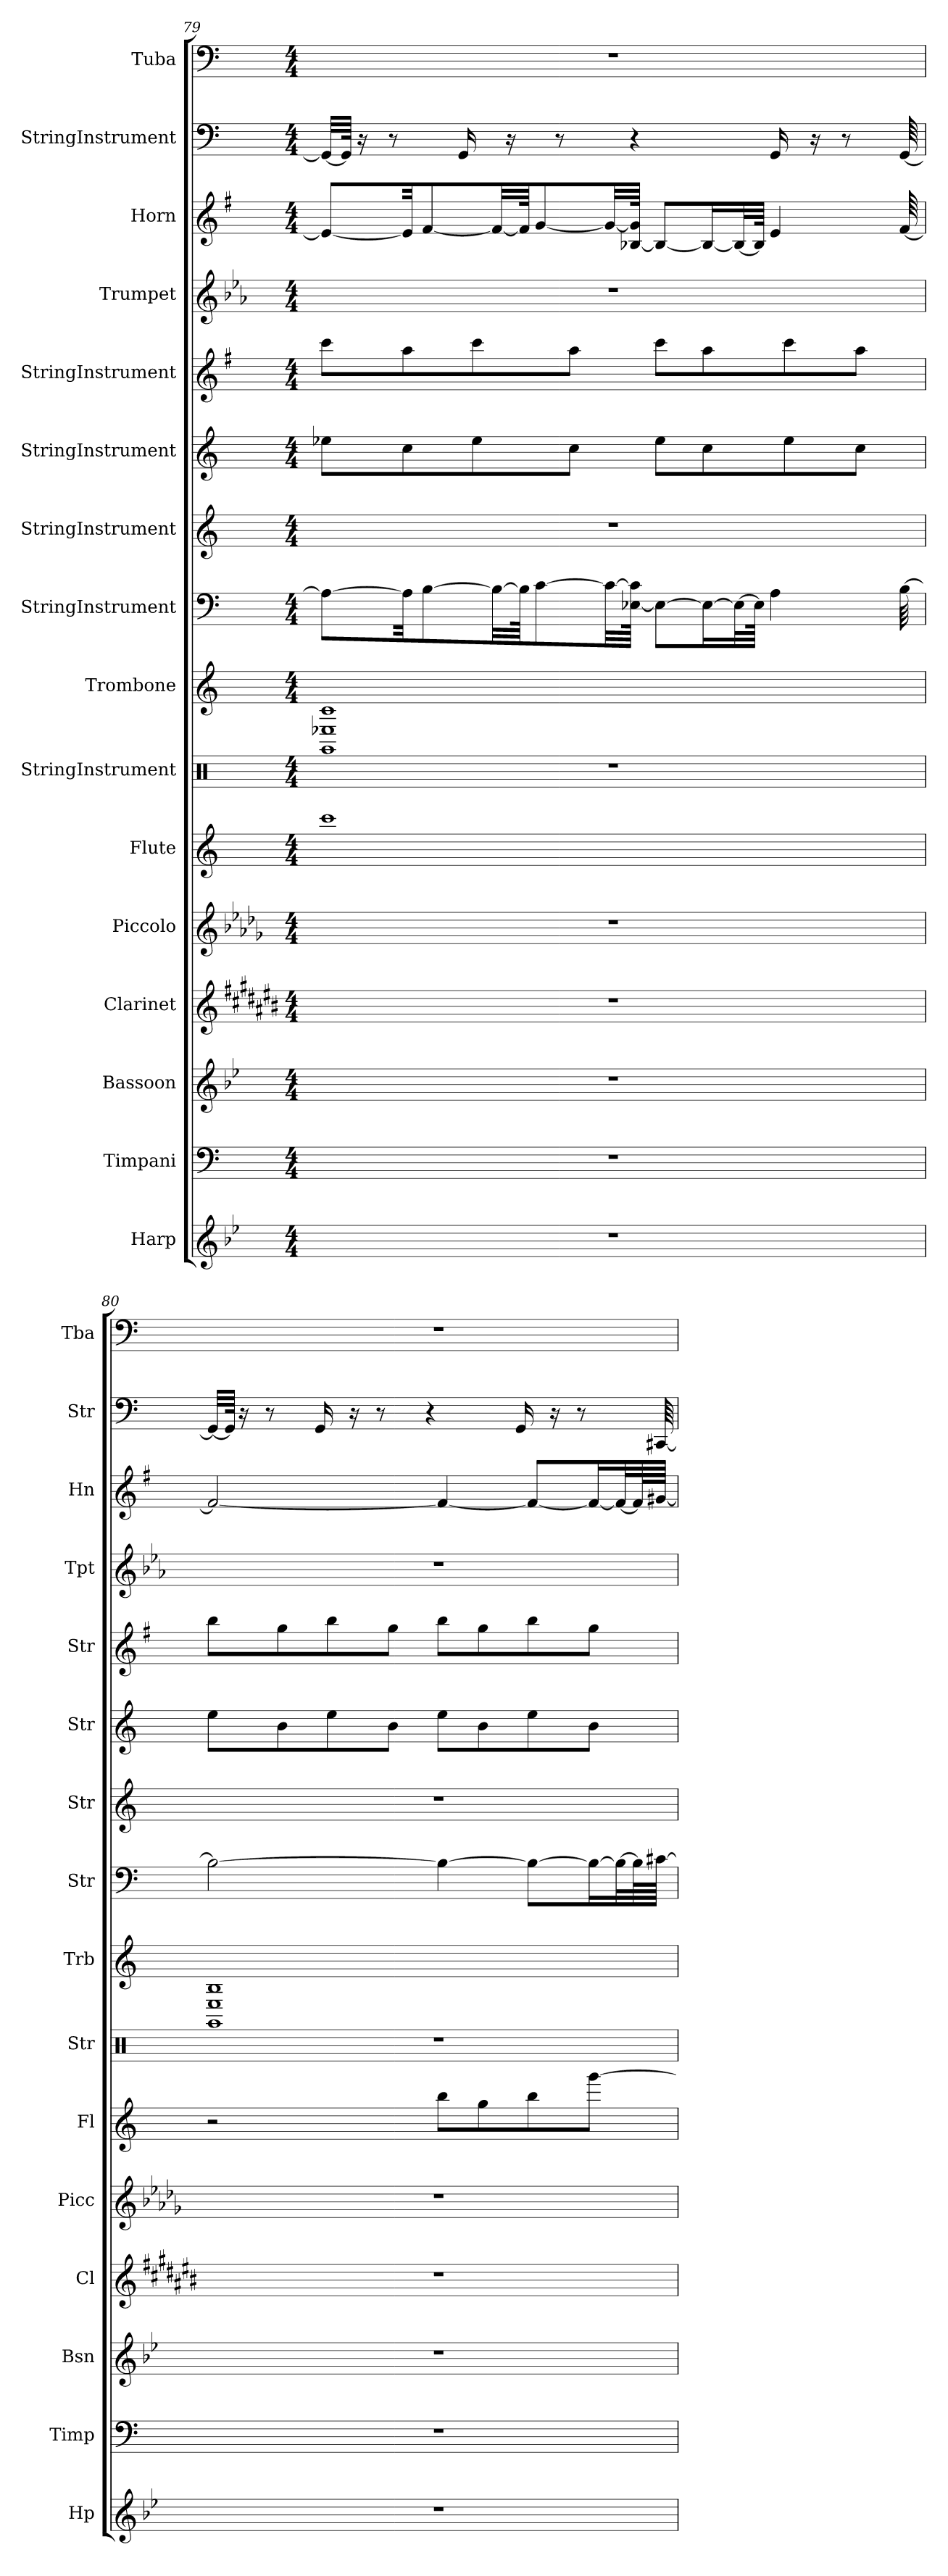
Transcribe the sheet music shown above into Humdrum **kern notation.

**kern	**kern	**kern	**kern	**kern	**kern	**kern	**kern	**kern	**kern	**kern	**kern	**kern	**kern	**kern	**kern
*part16	*part15	*part14	*part13	*part12	*part11	*part10	*part9	*part8	*part7	*part6	*part5	*part4	*part3	*part2	*part1
*staff16	*staff15	*staff14	*staff13	*staff12	*staff11	*staff10	*staff9	*staff8	*staff7	*staff6	*staff5	*staff4	*staff3	*staff2	*staff1
*I"Harp	*I"Timpani	*I"Bassoon	*I"Clarinet	*I"Piccolo	*I"Flute	*I"StringInstrument	*I"Trombone	*I"StringInstrument	*I"StringInstrument	*I"StringInstrument	*I"StringInstrument	*I"Trumpet	*I"Horn	*I"StringInstrument	*I"Tuba
*I'Hp	*I'Timp	*I'Bsn	*I'Cl	*I'Picc	*I'Fl	*I'Str	*I'Trb	*I'Str	*I'Str	*I'Str	*I'Str	*I'Tpt	*I'Hn	*I'Str	*I'Tba
!!LO:PB:g=z
*clefG2	*clefF4	*clefG2	*clefG2	*clefG2	*clefG2	*clefX	*clefG2	*clefF4	*clefG2	*clefG2	*clefG2	*clefG2	*clefG2	*clefF4	*clefF4
*	*	*	*ITrd1c2	*ITrd-7c-12	*	*	*	*	*	*	*	*ITrd1c2	*ITrd4c7	*	*
*k[b-e-]	*k[]	*k[b-e-]	*k[f#c#g#d#a#]	*k[b-e-a-d-g-]	*k[]	*k[]	*k[]	*k[]	*k[]	*k[]	*k[f#]	*k[b-e-a-d-g-]	*k[]	*k[]	*k[]
*M4/4	*M4/4	*M4/4	*M4/4	*M4/4	*M4/4	*M4/4	*M4/4	*M4/4	*M4/4	*M4/4	*M4/4	*M4/4	*M4/4	*M4/4	*M4/4
=79	=79	=79	=79	=79	=79	=79	=79	=79	=79	=79	=79	=79	=79	=79	=79
1r	1r	1r	1r	1r	1ccc	1r	1GG 1E-X 1c	8A\L_	1r	8ee-X\L	8ccc\L	1r	8A/L_	32GG/LLL_	1r
.	.	.	.	.	.	.	.	.	.	.	.	.	.	64GG/JJJk]	.
.	.	.	.	.	.	.	.	.	.	.	.	.	.	16r	.
.	.	.	.	.	.	.	.	.	.	.	.	.	.	8r	.
.	.	.	.	.	.	.	.	32A\KK]	.	8cc\	8aa\	.	32A/KK]	.	.
.	.	.	.	.	.	.	.	[8B\	.	.	.	.	[8B/	.	.
.	.	.	.	.	.	.	.	.	.	.	.	.	.	16GG/	.
.	.	.	.	.	.	.	.	.	.	8ee-\	8ccc\	.	.	.	.
.	.	.	.	.	.	.	.	32B\LL_	.	.	.	.	32B/LL_	.	.
.	.	.	.	.	.	.	.	.	.	.	.	.	.	16r	.
.	.	.	.	.	.	.	.	64B\JJK]	.	.	.	.	64B/JJK]	.	.
.	.	.	.	.	.	.	.	[8c\	.	.	.	.	[8c/	.	.
.	.	.	.	.	.	.	.	.	.	.	.	.	.	8r	.
.	.	.	.	.	.	.	.	.	.	8cc\J	8aa\J	.	.	.	.
.	.	.	.	.	.	.	.	32c\LL_	.	.	.	.	32c/LL_	.	.
.	.	.	.	.	.	.	.	[64E-X\ 64c\]JJJk	.	.	.	.	[64E-X/ 64c/]JJJk	4r	.
.	.	.	.	.	.	.	.	8E-\L_	.	8ee-\L	8ccc\L	.	8E-/L_	.	.
.	.	.	.	.	.	.	.	16E-\L_	.	8cc\	8aa\	.	16E-/L_	.	.
.	.	.	.	.	.	.	.	32E-\L_	.	.	.	.	32E-/L_	.	.
.	.	.	.	.	.	.	.	64E-\JJJk]	.	.	.	.	64E-/JJJk]	.	.
.	.	.	.	.	.	.	.	4A\	.	.	.	.	4A/	16GG/	.
.	.	.	.	.	.	.	.	.	.	8ee-\	8ccc\	.	.	.	.
.	.	.	.	.	.	.	.	.	.	.	.	.	.	16r	.
.	.	.	.	.	.	.	.	.	.	.	.	.	.	8r	.
.	.	.	.	.	.	.	.	.	.	8cc\J	8aa\J	.	.	.	.
.	.	.	.	.	.	.	.	[64B\	.	.	.	.	[64B/	[64GG/	.
!!LO:PB:g=z
=80	=80	=80	=80	=80	=80	=80	=80	=80	=80	=80	=80	=80	=80	=80	=80
1r	1r	1r	1r	1r	2r	1r	1GG 1E 1B	2B\_	1r	8ee\L	8bb\L	1r	2B/_	32GG/LLL_	1r
.	.	.	.	.	.	.	.	.	.	.	.	.	.	64GG/JJJk]	.
.	.	.	.	.	.	.	.	.	.	.	.	.	.	16r	.
.	.	.	.	.	.	.	.	.	.	.	.	.	.	8r	.
.	.	.	.	.	.	.	.	.	.	8b\	8gg\	.	.	.	.
.	.	.	.	.	.	.	.	.	.	.	.	.	.	16GG/	.
.	.	.	.	.	.	.	.	.	.	8ee\	8bb\	.	.	.	.
.	.	.	.	.	.	.	.	.	.	.	.	.	.	16r	.
.	.	.	.	.	.	.	.	.	.	.	.	.	.	8r	.
.	.	.	.	.	.	.	.	.	.	8b\J	8gg\J	.	.	.	.
.	.	.	.	.	.	.	.	.	.	.	.	.	.	4r	.
.	.	.	.	.	8bb\L	.	.	4B\_	.	8ee\L	8bb\L	.	4B/_	.	.
.	.	.	.	.	8gg\	.	.	.	.	8b\	8gg\	.	.	.	.
.	.	.	.	.	.	.	.	.	.	.	.	.	.	16GG/	.
.	.	.	.	.	8bb\	.	.	8B\L_	.	8ee\	8bb\	.	8B/L_	.	.
.	.	.	.	.	.	.	.	.	.	.	.	.	.	16r	.
.	.	.	.	.	.	.	.	.	.	.	.	.	.	8r	.
.	.	.	.	.	[8ggg\J	.	.	16B\L_	.	8b\J	8gg\J	.	16B/L_	.	.
.	.	.	.	.	.	.	.	32B\L_	.	.	.	.	32B/L_	.	.
.	.	.	.	.	.	.	.	64B\L]	.	.	.	.	64B/L]	.	.
.	.	.	.	.	.	.	.	[64c#X\JJJJ	.	.	.	.	[64c#X/JJJJ	[64CC#X/	.
=	=	=	=	=	=	=	=	=	=	=	=	=	=	=	=
*-	*-	*-	*-	*-	*-	*-	*-	*-	*-	*-	*-	*-	*-	*-	*-
